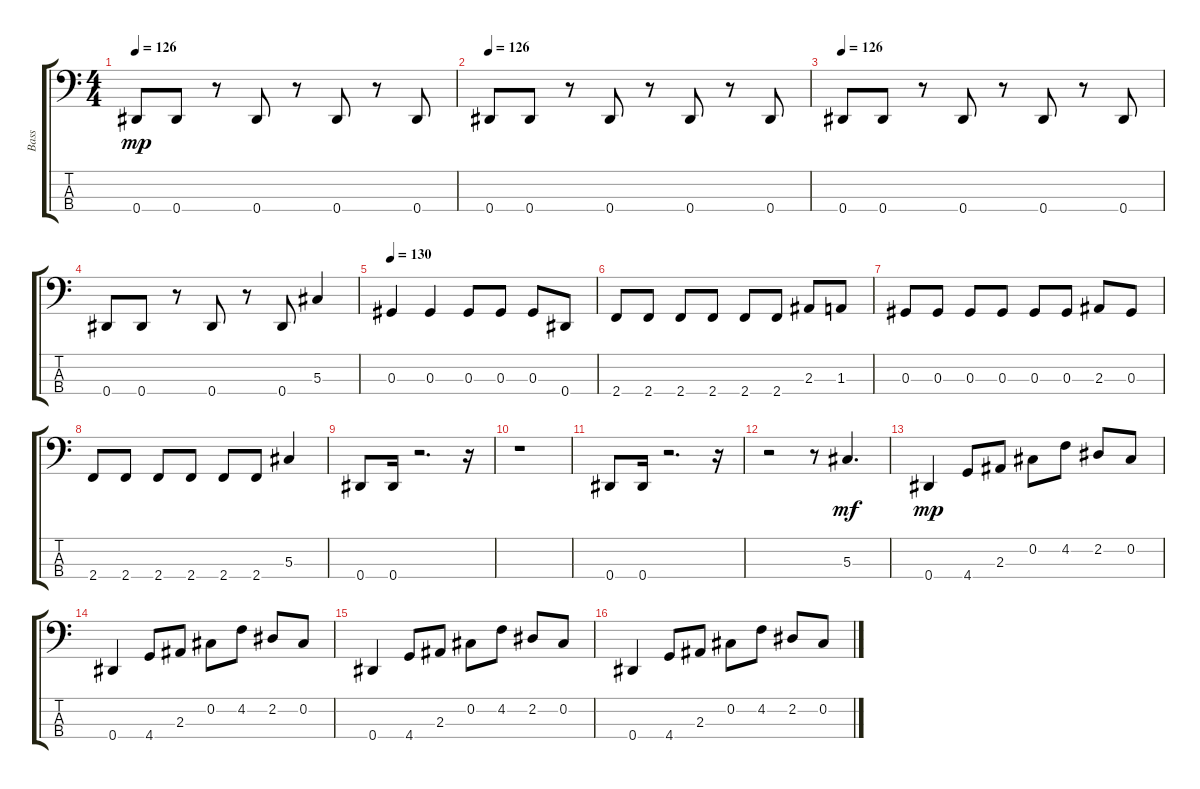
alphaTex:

\track ("Bass" "Bass") {instrument electricbassfinger}
\staff {score tabs}
\tuning (Gb2 Db2 Ab1 Eb1) {hide}
\ts (4 4)
\tempo 126
\clef f4
\ks c
0.4.8{dy mp} 0.4.8 r.8 0.4.8 r.8 0.4.8 r.8 0.4.8 |
\tempo 126
0.4.8 0.4.8 r.8 0.4.8 r.8 0.4.8 r.8 0.4.8 |
\tempo 126
0.4.8 0.4.8 r.8 0.4.8 r.8 0.4.8 r.8 0.4.8 |
0.4.8 0.4.8 r.8 0.4.8 r.8 0.4.8 5.3.4 |
\tempo 130
0.3.4 0.3.4 0.3.8 0.3.8 0.3.8 0.4.8 |
2.4.8 2.4.8 2.4.8 2.4.8 2.4.8 2.4.8 2.3.8 1.3.8 |
0.3.8 0.3.8 0.3.8 0.3.8 0.3.8 0.3.8 2.3.8 0.3.8 |
2.4.8 2.4.8 2.4.8 2.4.8 2.4.8 2.4.8 5.3.4 |
0.4.8 0.4.16 r.2{d} r.16 |
r.1 |
0.4.8 0.4.16 r.2{d} r.16 |
r.2 r.8 5.3.4{d dy mf} |
0.4.4{dy mp} 4.4.8 2.3.8 0.2.8 4.2.8 2.2.8 0.2.8 |
0.4.4 4.4.8 2.3.8 0.2.8 4.2.8 2.2.8 0.2.8 |
0.4.4 4.4.8 2.3.8 0.2.8 4.2.8 2.2.8 0.2.8 |
0.4.4 4.4.8 2.3.8 0.2.8 4.2.8 2.2.8 0.2.8
